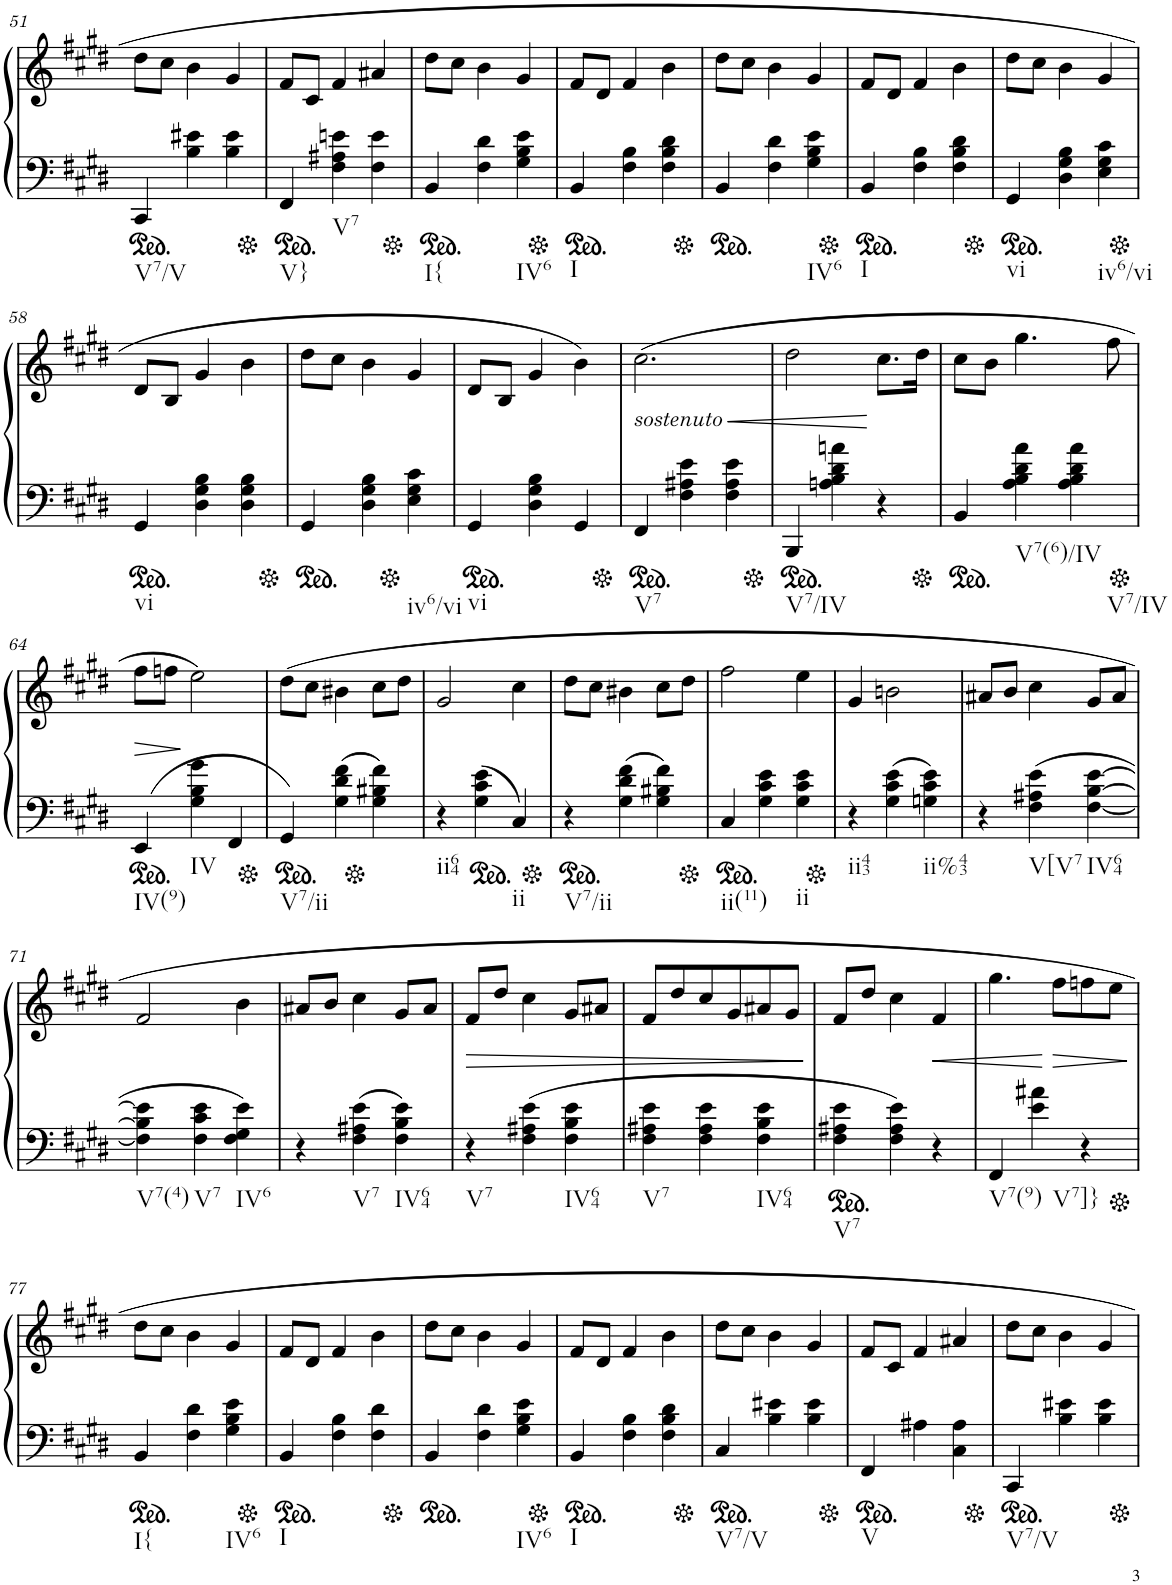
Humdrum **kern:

**kern	**kern	**dynam
*part2	*part1	*part1
*staff2	*staff1	*staff1
*I"piano	*I"piano	*
*I'Pno	*I'Pno	*
!!LO:PB:g=z
*clefG2	*clefG2	*
*k[f#c#g#d#]	*k[f#c#g#d#]	*
*c#:	*c#:	*
*M3/4	*M3/4	*
*ped	*	*
=51	=51	=51
!LO:TX:b:t=V7/V	!	!
4CC#/	8dd#\L	.
.	8cc#\J	.
4B\ 4e#X\	4b\	.
4B\ 4e#\	4g#/	.
=52	=52	=52
*Xped	*	*
*ped	*	*
!LO:TX:b:t=V}	!	!
4FF#/	8f#/L	.
.	8c#/J	.
!LO:TX:b:t=V7	!	!
4F#\ 4A#X\ 4en\	4f#/	.
4F#\ 4e\	4a#X/	.
=53	=53	=53
*Xped	*	*
*ped	*	*
!LO:TX:b:t=I{	!	!
4BB/	8dd#\L	.
.	8cc#\J	.
4F#\ 4d#\	4b\	.
!LO:TX:b:t=IV6	!	!
4G#\ 4B\ 4e\	4g#/	.
=54	=54	=54
*Xped	*	*
*ped	*	*
!LO:TX:b:t=I	!	!
4BB/	8f#/L	.
.	8d#/J	.
4F#\ 4B\	4f#/	.
4F#\ 4B\ 4d#\	4b\	.
=55	=55	=55
*Xped	*	*
*ped	*	*
4BB/	8dd#\L	.
.	8cc#\J	.
4F#\ 4d#\	4b\	.
!LO:TX:b:t=IV6	!	!
4G#\ 4B\ 4e\	4g#/	.
=56	=56	=56
*Xped	*	*
*ped	*	*
!LO:TX:b:t=I	!	!
4BB/	8f#/L	.
.	8d#/J	.
4F#\ 4B\	4f#/	.
4F#\ 4B\ 4d#\	4b\	.
=57	=57	=57
*Xped	*	*
*ped	*	*
!LO:TX:b:t=vi	!	!
4GG#/	8dd#\L	.
.	8cc#\J	.
4D#\ 4G#\ 4B\	4b\	.
!LO:TX:b:t=iv6/vi	!	!
4E\ 4G#\ 4c#\	4g#/	.
!!LO:LB:g=z
=58	=58	=58
*Xped	*	*
*ped	*	*
!LO:TX:b:t=vi	!	!
4GG#/	8d#/L	.
.	8B/J	.
4D#\ 4G#\ 4B\	4g#/	.
4D#\ 4G#\ 4B\	4b\	.
=59	=59	=59
*Xped	*	*
*ped	*	*
4GG#/	8dd#\L	.
.	8cc#\J	.
4D#\ 4G#\ 4B\	4b\	.
*Xped	*	*
!LO:TX:b:t=iv6/vi	!	!
4E\ 4G#\ 4c#\	4g#/	.
=60	=60	=60
*ped	*	*
!LO:TX:b:t=vi	!	!
4GG#/	8d#/L	.
.	8B/J	.
4D#\ 4G#\ 4B\	4g#/	.
4GG#/	4b\	.
=61	=61	=61
*Xped	*	*
*ped	*	*
!	!LO:TX:b:i:t=sostenuto	!
!LO:TX:b:t=V7	!	!
!	!	!LO:HP:b
4FF#/	(2.cc#\	<
4F#\ 4A#X\ 4e\	.	.
4F#\ 4A#\ 4e\	.	.
=62	=62	=62
*Xped	*	*
*ped	*	*
!LO:TX:b:t=V7/IV	!	!
4BBB/	2dd#\	.
4An\ 4B\ 4d#\ 4an\	.	.
4r	8.cc#\L	.
.	16dd#\Jk	.
=63	=63	=63
*Xped	*	*
*ped	*	*
4BB/	8cc#\L	.
.	8b\J	.
!LO:TX:b:t=V7(6)/IV	!	!
4A\ 4B\ 4d#\ 4a\	4.gg#\	.
!LO:TX:b:t=V7/IV	!	!
4A\ 4B\ 4d#\ 4a\	.	.
.	8ff#\	.
!!LO:LB:g=z
=64	=64	=64
*Xped	*	*
*ped	*	*
!LO:TX:b:t=IV(9)	!	!
!	!	!LO:HP:b
(4EE/	8ff#\L	>
.	8ffn\J	.
!LO:TX:b:t=IV	!	!
4G#\ 4B\ 4g#\	2ee\)	[
4FF#/	.	.
=65	=65	=65
*Xped	*	*
*ped	*	*
!LO:TX:b:t=V7/ii	!	!
4GG#/)	8dd#\L	.
.	8cc#\J	.
(4G#\ 4d#\ 4f#\	4b#X\	.
*Xped	*	*
4G#\ 4B#X\ 4f#\)	8cc#\L	.
.	8dd#\J	.
=66	=66	=66
!LO:TX:b:t=ii64	!	!
4r	2g#/	.
*ped	*	*
(4G#\ 4c#\ 4e\	.	.
!LO:TX:b:t=ii	!	!
4C#/)	4cc#\	.
=67	=67	=67
*Xped	*	*
*ped	*	*
!LO:TX:b:t=V7/ii	!	!
4r	8dd#\L	.
.	8cc#\J	.
(4G#\ 4d#\ 4f#\	4b#X\	.
4G#\ 4B#X\ 4f#\)	8cc#\L	.
.	8dd#\J	.
=68	=68	=68
*Xped	*	*
*ped	*	*
!LO:TX:b:t=ii(11)	!	!
4C#/	2ff#\	.
4G#\ 4c#\ 4e\	.	.
!LO:TX:b:t=ii	!	!
4G#\ 4c#\ 4e\	4ee\	.
=69	=69	=69
*Xped	*	*
!LO:TX:b:t=ii43	!	!
4r	4g#/	.
(4G#\ 4c#\ 4e\	2bn\	.
!LO:TX:b:t=ii%43	!	!
4Gn\ 4c#\ 4e\)	.	.
=70	=70	=70
4r	8a#X/L	.
.	8b/J	.
!LO:TX:b:t=V[V7	!	!
(4F#\ 4A#X\ 4e\	4cc#\	.
!LO:TX:b:t=IV64	!	!
[4F#\ [4B\ [4e\	8g#/L	.
.	8a#/J	.
!!LO:LB:g=z
=71	=71	=71
!LO:TX:b:t=V7(4)	!	!
4F#\] 4B\] 4e\]	2f#/	.
!LO:TX:b:t=V7	!	!
4F#\ 4c#\ 4e\	.	.
!LO:TX:b:t=IV6	!	!
4F#\ 4G#\ 4e\)	4b\	.
=72	=72	=72
4r	8a#X/L	.
.	8b/J	.
!LO:TX:b:t=V7	!	!
(4F#\ 4A#X\ 4e\	4cc#\	.
!LO:TX:b:t=IV64	!	!
4F#\ 4B\ 4e\)	8g#/L	.
.	8a#/J	.
=73	=73	=73
!LO:TX:b:t=V7	!	!
!	!	!LO:HP:b
4r	8f#/L	>
.	8dd#/J	.
(4F#\ 4A#X\ 4e\	4cc#\	.
!LO:TX:b:t=IV64	!	!
4F#\ 4B\ 4e\	8g#/L	.
.	8a#X/J	.
=74	=74	=74
!LO:TX:b:t=V7	!	!
4F#\ 4A#X\ 4e\	8f#/L	.
.	8dd#/	.
4F#\ 4A#\ 4e\	8cc#/	.
.	8g#/	.
!LO:TX:b:t=IV64	!	!
4F#\ 4B\ 4e\	8a#X/	.
.	8g#/J	.
.	.	]
=75	=75	=75
*ped	*	*
!LO:TX:b:t=V7	!	!
4F#\ 4A#X\ 4e\	8f#/L	.
.	8dd#/J	.
4F#\ 4A#\ 4e\)	4cc#\	.
!	!	!LO:HP:b
4r	4f#/	<
=76	=76	=76
!LO:TX:b:t=V7(9)	!	!
4FF#/	4.gg#\	.
!LO:TX:b:t=V7]}	!	!
4e\ 4a#X\	.	.
.	8ff#\L	]
4r	8ffn\	.
.	8ee\J	.
.	.	[
!!LO:LB:g=z
=77	=77	=77
*Xped	*	*
*ped	*	*
!LO:TX:b:t=I{	!	!
4BB/	8dd#\L	.
.	8cc#\J	.
4F#\ 4d#\	4b\	.
!LO:TX:b:t=IV6	!	!
4G#\ 4B\ 4e\	4g#/	.
=78	=78	=78
*Xped	*	*
*ped	*	*
!LO:TX:b:t=I	!	!
4BB/	8f#/L	.
.	8d#/J	.
4F#\ 4B\	4f#/	.
4F#\ 4d#\	4b\	.
=79	=79	=79
*Xped	*	*
*ped	*	*
4BB/	8dd#\L	.
.	8cc#\J	.
4F#\ 4d#\	4b\	.
!LO:TX:b:t=IV6	!	!
4G#\ 4B\ 4e\	4g#/	.
=80	=80	=80
*Xped	*	*
*ped	*	*
!LO:TX:b:t=I	!	!
4BB/	8f#/L	.
.	8d#/J	.
4F#\ 4B\	4f#/	.
4F#\ 4B\ 4d#\	4b\	.
=81	=81	=81
*Xped	*	*
*ped	*	*
!LO:TX:b:t=V7/V	!	!
4C#/	8dd#\L	.
.	8cc#\J	.
4B\ 4e#X\	4b\	.
4B\ 4e#\	4g#/	.
=82	=82	=82
*Xped	*	*
*ped	*	*
!LO:TX:b:t=V	!	!
4FF#/	8f#/L	.
.	8c#/J	.
4A#X\	4f#/	.
4C#\ 4A#\	4a#X/	.
=83	=83	=83
*Xped	*	*
*ped	*	*
!LO:TX:b:t=V7/V	!	!
4CC#/	8dd#\L	.
.	8cc#\J	.
4B\ 4e#X\	4b\	.
4B\ 4e#\	4g#/	.
*Xped	*	*
=	=	=
*-	*-	*-
